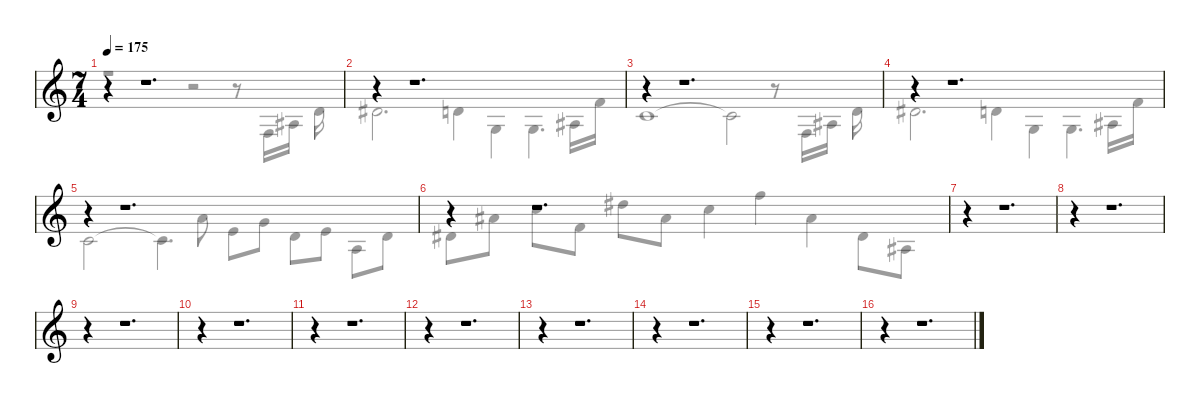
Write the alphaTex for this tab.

\defaultSystemsLayout 4
\hideDynamics
\bracketExtendMode nobrackets
\singleTrackTrackNamePolicy hidden
\multiTrackTrackNamePolicy hidden
\firstSystemTrackNameMode fullname
\firstSystemTrackNameOrientation horizontal
\otherSystemsTrackNameOrientation horizontal
\track ("Track 1" "clar.") {instrument clarinet}
\staff {score}
\tuning (E4 B3 G3 D3 A2 E2)
\voice
\ts (7 4)
\tempo 175
\clef g2
\ks c
r.4{dy f beam Up} r.1{d beam Up} |
r.4{beam Up} r.1{d beam Up} |
r.4{beam Up} r.1{d beam Up} |
r.4{beam Up} r.1{d beam Up} |
r.4{beam Up} r.1{d beam Up} |
r.4{beam Up} r.1{d beam Up} |
r.4{beam Down} r.1{d beam Down} |
r.4{beam Down} r.1{d beam Down} |
r.4{beam Down} r.1{d beam Down} |
r.4{beam Down} r.1{d beam Down} |
r.4{beam Down} r.1{d beam Down} |
r.4{beam Down} r.1{d beam Down} |
r.4{beam Down} r.1{d beam Down} |
r.4{beam Down} r.1{d beam Down} |
r.4{beam Down} r.1{d beam Down} |
r.4{beam Down} r.1{d beam Down}
\voice
\clef g2
\ottava regular
\simile none
\ks c
r.1{dy f beam Down} r.2{beam Down} r.8{beam Down} 3.4.16{beam Down} 3.3{acc #}.16{beam Down} 3.2.16{beam Down} |
4.2{acc #}.2{d beam Down} 3.2.4{beam Down} 5.4.4{beam Down} 5.4.4{d beam Down} 3.3{acc #}.16{beam Down} 6.2.16{beam Down} |
5.3.1{beam Down} 5.3{t}.2{beam Down} r.8{beam Down} 3.4.16{beam Down} 3.3{acc #}.16{beam Down} 3.2.16{beam Down} |
4.2{acc #}.2{d beam Down} 3.2.4{beam Down} 5.4.4{beam Down} 5.4.4{d beam Down} 3.3{acc #}.16{beam Down} 6.2.16{beam Down} |
5.3.2{beam Down} 5.3{t}.4{d beam Down} 5.1.8{beam Down} 5.2.8{beam Down} 3.1.8{beam Down} 3.2.8{beam Down} 5.2.8{beam Down} 2.3.8{beam Down} 3.2.8{beam Down} |
4.2{acc #}.8{beam Down} 6.1{acc #}.8{beam Down} 8.1.8{beam Down} 6.2.8{beam Down} 11.1{acc #}.8{beam Down} 11.2{acc #}.8{beam Down} 8.1.4{beam Down} 13.1.4{beam Down} 11.2{acc #}.4{beam Down} 8.3{acc #}.8{beam Down} 8.4{acc #}.8{beam Down} |
|
|
|
|
|
|
|
|
|
